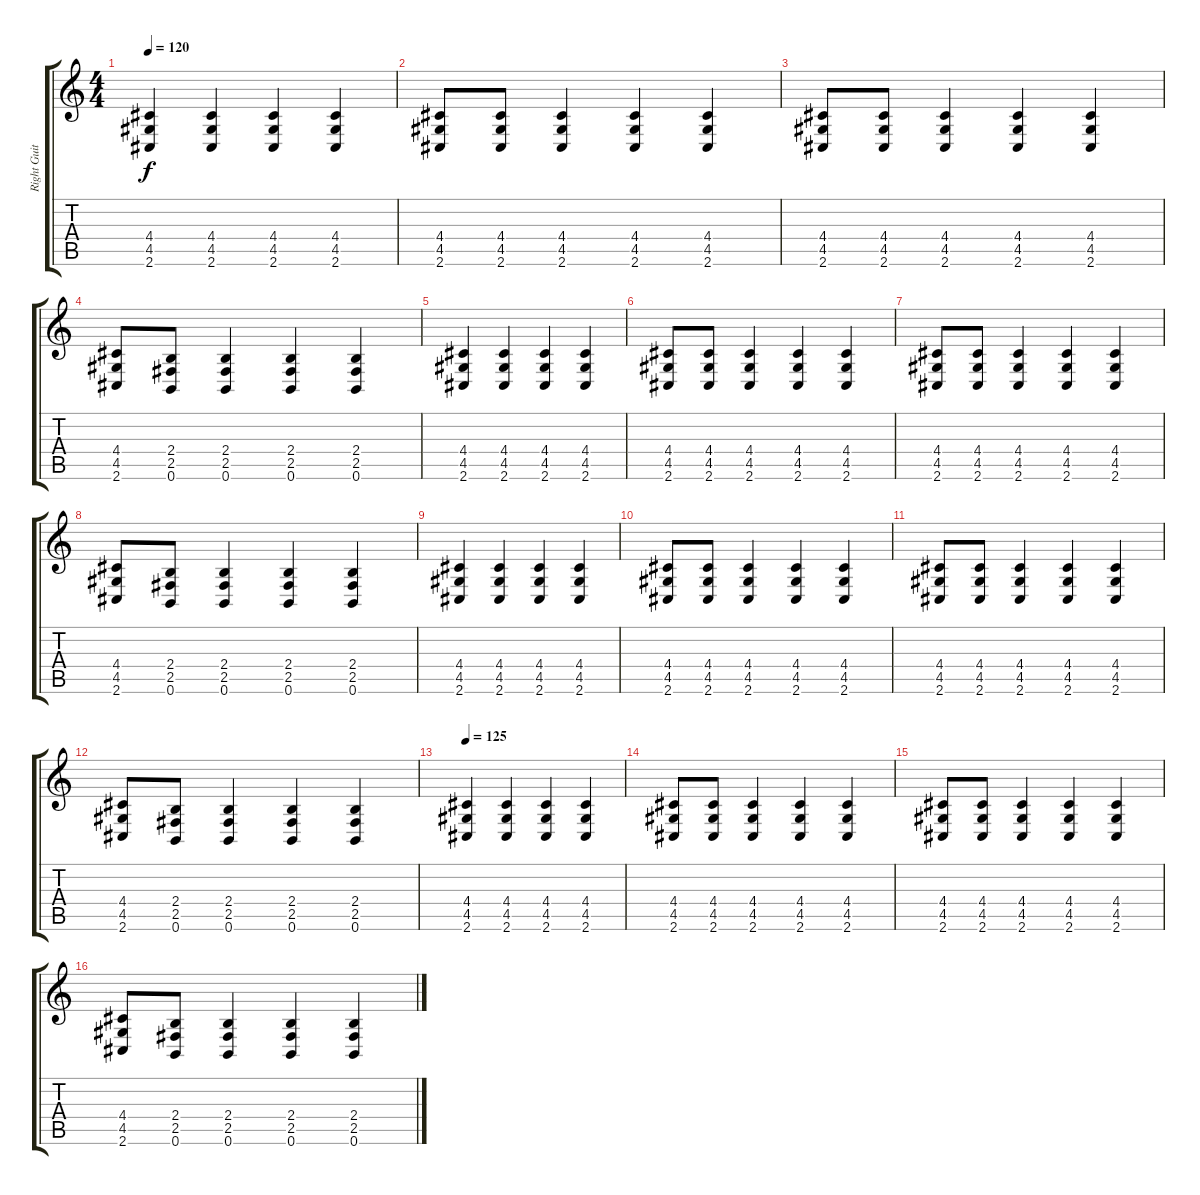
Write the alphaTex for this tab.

\track ("Right Guitar" "Right Guit") {instrument distortionguitar}
\staff {score tabs}
\tuning (B3 Gb3 D3 A2 E2 B1) {hide}
\ts (4 4)
\tempo 120
\clef g2
\ks c
(4.4 4.5 2.6).4{dy f} (4.4 4.5 2.6).4 (4.4 4.5 2.6).4 (4.4 4.5 2.6).4 |
(4.4 4.5 2.6).8 (4.4 4.5 2.6).8 (4.4 4.5 2.6).4 (4.4 4.5 2.6).4 (4.4 4.5 2.6).4 |
(4.4 4.5 2.6).8 (4.4 4.5 2.6).8 (4.4 4.5 2.6).4 (4.4 4.5 2.6).4 (4.4 4.5 2.6).4 |
(4.4 4.5 2.6).8 (2.4 2.5 0.6).8 (2.4 2.5 0.6).4 (2.4 2.5 0.6).4 (2.4 2.5 0.6).4 |
(4.4 4.5 2.6).4 (4.4 4.5 2.6).4 (4.4 4.5 2.6).4 (4.4 4.5 2.6).4 |
(4.4 4.5 2.6).8 (4.4 4.5 2.6).8 (4.4 4.5 2.6).4 (4.4 4.5 2.6).4 (4.4 4.5 2.6).4 |
(4.4 4.5 2.6).8 (4.4 4.5 2.6).8 (4.4 4.5 2.6).4 (4.4 4.5 2.6).4 (4.4 4.5 2.6).4 |
(4.4 4.5 2.6).8 (2.4 2.5 0.6).8 (2.4 2.5 0.6).4 (2.4 2.5 0.6).4 (2.4 2.5 0.6).4 |
(4.4 4.5 2.6).4 (4.4 4.5 2.6).4 (4.4 4.5 2.6).4 (4.4 4.5 2.6).4 |
(4.4 4.5 2.6).8 (4.4 4.5 2.6).8 (4.4 4.5 2.6).4 (4.4 4.5 2.6).4 (4.4 4.5 2.6).4 |
(4.4 4.5 2.6).8 (4.4 4.5 2.6).8 (4.4 4.5 2.6).4 (4.4 4.5 2.6).4 (4.4 4.5 2.6).4 |
(4.4 4.5 2.6).8 (2.4 2.5 0.6).8 (2.4 2.5 0.6).4 (2.4 2.5 0.6).4 (2.4 2.5 0.6).4 |
\tempo 125
(4.4 4.5 2.6).4 (4.4 4.5 2.6).4 (4.4 4.5 2.6).4 (4.4 4.5 2.6).4 |
(4.4 4.5 2.6).8 (4.4 4.5 2.6).8 (4.4 4.5 2.6).4 (4.4 4.5 2.6).4 (4.4 4.5 2.6).4 |
(4.4 4.5 2.6).8 (4.4 4.5 2.6).8 (4.4 4.5 2.6).4 (4.4 4.5 2.6).4 (4.4 4.5 2.6).4 |
(4.4 4.5 2.6).8 (2.4 2.5 0.6).8 (2.4 2.5 0.6).4 (2.4 2.5 0.6).4 (2.4 2.5 0.6).4
